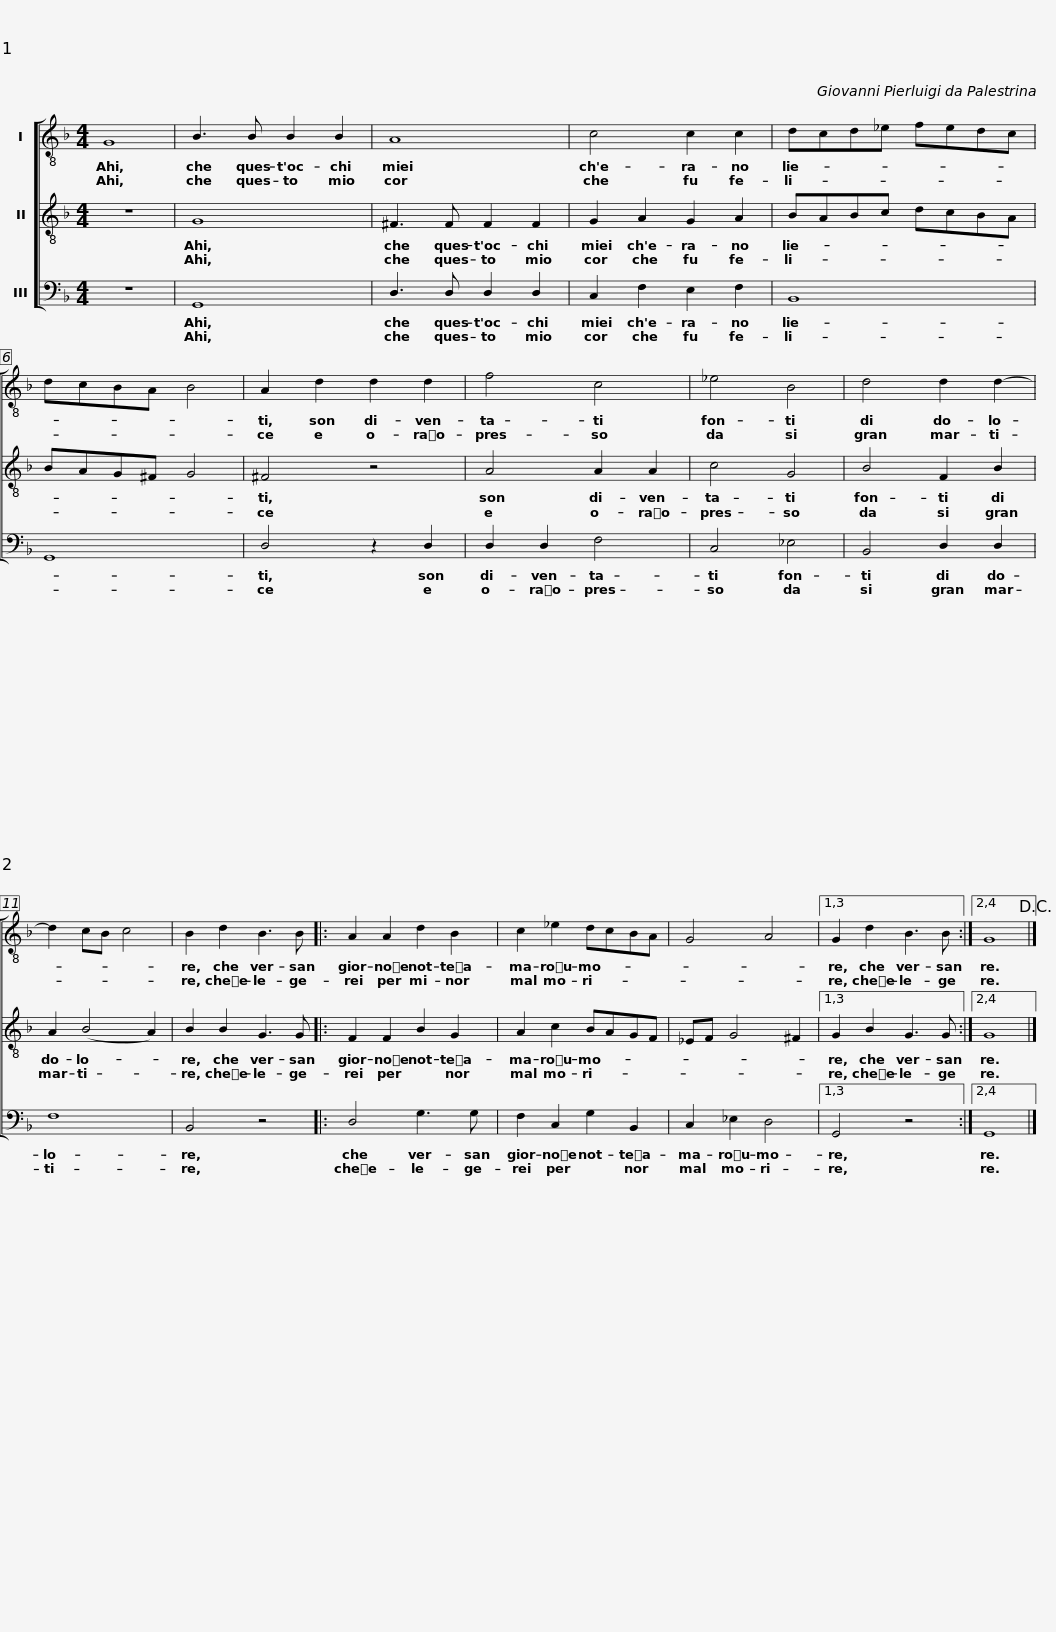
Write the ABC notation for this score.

X:1
%%score [ 1 2 3 ]
L:1/8
M:4/4
I:linebreak $
K:F
V:1 treble-8
V:2 treble-8
V:3 bass
V:1
 G8 | B3 B B2 B2 | A8 | c4 c2 c2 | dcd_e fedc | %5
 dcBA B4 |$ A2 d2 d2 d2 | f4 c4 | _e4 B4 | d4 d2 d2- | %10
 d2 cB c4 | B2 d2 B3 B |:$ A2 A2 d2 B2 | c2 _e2 dcBA | G4 A4 |1,3 %15
 G2 d2 B3 B :|2,4 G8!D.C.! |] %17
V:2
 z8 | G8 | ^F3 F F2 F2 | G2 A2 G2 A2 | BABc dcBA | %5
 BAG^F G4 |$ ^F4 z4 | A4 A2 A2 | c4 G4 | B4 F2 B2 | %10
 A2 (B4 A2) | B2 B2 G3 G |:$ F2 F2 B2 G2 | A2 c2 BAGF | _EF G4 ^F2 |1,3 %15
 G2 B2 G3 G :|2,4 G8 |] %17
V:3
 z8 | G,,8 | D,3 D, D,2 D,2 | C,2 F,2 E,2 F,2 | B,,8 | %5
 G,,8 |$ D,4 z2 D,2 | D,2 D,2 F,4 | C,4 _E,4 | B,,4 D,2 D,2 | %10
 F,8 | B,,4 z4 |:$ D,4 G,3 G, | F,2 C,2 G,2 B,,2 | C,2 _E,2 D,4 |1,3 %15
 G,,4 z4 :|2,4 G,,8 |] %17
